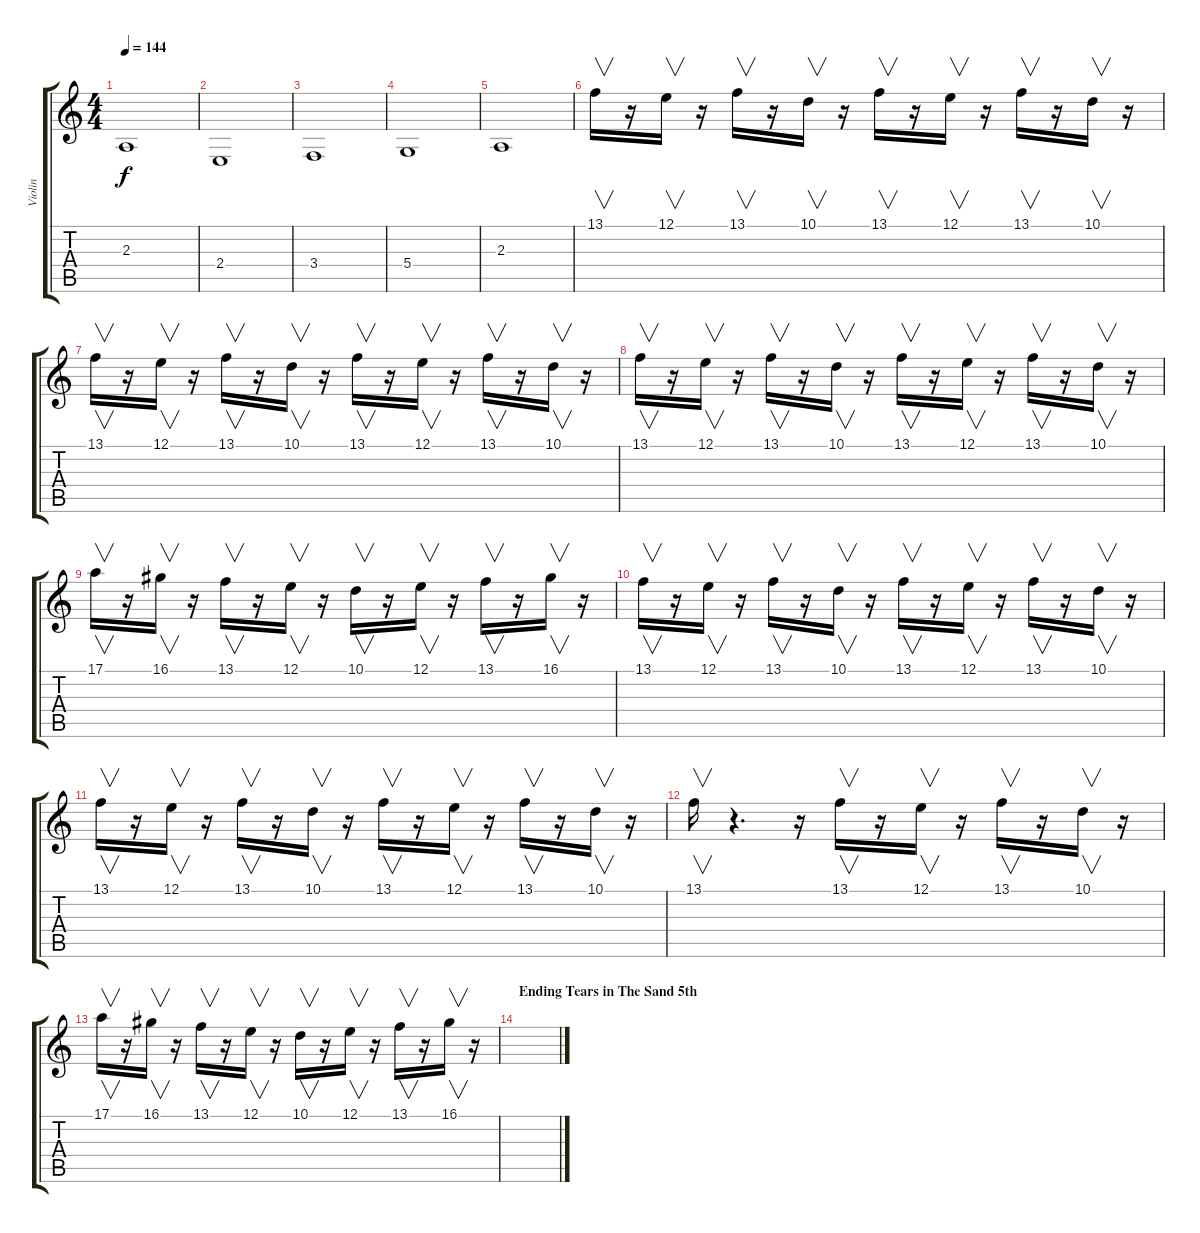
\track ("Violin" "Violin") {instrument violin}
\staff {score tabs}
\tuning (E4 B3 G3 D3 A2 E2) {hide}
\ts (4 4)
\tempo 144
\clef g2
\ks c
2.3.1{dy f} |
2.4.1 |
3.4.1 |
5.4.1 |
2.3.1 |
13.1.16{v} r.16 12.1.16{v} r.16 13.1.16{v} r.16 10.1.16{v} r.16 13.1.16{v} r.16 12.1.16{v} r.16 13.1.16{v} r.16 10.1.16{v} r.16 |
13.1.16{v} r.16 12.1.16{v} r.16 13.1.16{v} r.16 10.1.16{v} r.16 13.1.16{v} r.16 12.1.16{v} r.16 13.1.16{v} r.16 10.1.16{v} r.16 |
13.1.16{v} r.16 12.1.16{v} r.16 13.1.16{v} r.16 10.1.16{v} r.16 13.1.16{v} r.16 12.1.16{v} r.16 13.1.16{v} r.16 10.1.16{v} r.16 |
17.1.16{v} r.16 16.1.16{v} r.16 13.1.16{v} r.16 12.1.16{v} r.16 10.1.16{v} r.16 12.1.16{v} r.16 13.1.16{v} r.16 16.1.16{v} r.16 |
13.1.16{v} r.16 12.1.16{v} r.16 13.1.16{v} r.16 10.1.16{v} r.16 13.1.16{v} r.16 12.1.16{v} r.16 13.1.16{v} r.16 10.1.16{v} r.16 |
13.1.16{v} r.16 12.1.16{v} r.16 13.1.16{v} r.16 10.1.16{v} r.16 13.1.16{v} r.16 12.1.16{v} r.16 13.1.16{v} r.16 10.1.16{v} r.16 |
13.1.16{v} r.4{d} r.16 13.1.16{v} r.16 12.1.16{v} r.16 13.1.16{v} r.16 10.1.16{v} r.16 |
17.1.16{v} r.16 16.1.16{v} r.16 13.1.16{v} r.16 12.1.16{v} r.16 10.1.16{v} r.16 12.1.16{v} r.16 13.1.16{v} r.16 16.1.16{v} r.16 |
\section ("" "Ending Tears in The Sand 5th")
